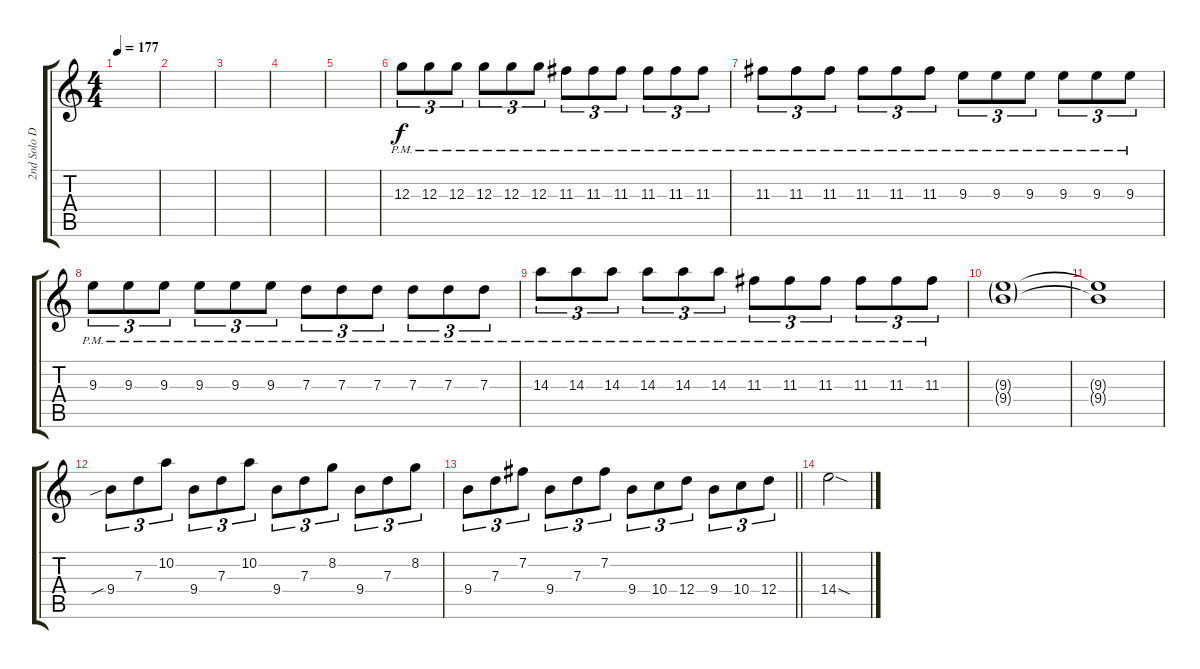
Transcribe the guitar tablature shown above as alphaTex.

\track ("2nd Solo Dub" "2nd Solo D") {instrument distortionguitar}
\staff {score tabs}
\tuning (E4 B3 G3 D3 A2 E2) {hide}
\ts (4 4)
\tempo 177
\clef g2
\ks c
|
|
|
|
|
12.3{pm}.8{tu (3 2)} 12.3{pm}.8{tu (3 2)} 12.3{pm}.8{tu (3 2)} 12.3{pm}.8{tu (3 2)} 12.3{pm}.8{tu (3 2)} 12.3{pm}.8{tu (3 2)} 11.3{pm}.8{tu (3 2)} 11.3{pm}.8{tu (3 2)} 11.3{pm}.8{tu (3 2)} 11.3{pm}.8{tu (3 2)} 11.3{pm}.8{tu (3 2)} 11.3{pm}.8{tu (3 2)} |
11.3{pm}.8{tu (3 2)} 11.3{pm}.8{tu (3 2)} 11.3{pm}.8{tu (3 2)} 11.3{pm}.8{tu (3 2)} 11.3{pm}.8{tu (3 2)} 11.3{pm}.8{tu (3 2)} 9.3{pm}.8{tu (3 2)} 9.3{pm}.8{tu (3 2)} 9.3{pm}.8{tu (3 2)} 9.3{pm}.8{tu (3 2)} 9.3{pm}.8{tu (3 2)} 9.3{pm}.8{tu (3 2)} |
9.3{pm}.8{tu (3 2)} 9.3{pm}.8{tu (3 2)} 9.3{pm}.8{tu (3 2)} 9.3{pm}.8{tu (3 2)} 9.3{pm}.8{tu (3 2)} 9.3{pm}.8{tu (3 2)} 7.3{pm}.8{tu (3 2)} 7.3{pm}.8{tu (3 2)} 7.3{pm}.8{tu (3 2)} 7.3{pm}.8{tu (3 2)} 7.3{pm}.8{tu (3 2)} 7.3{pm}.8{tu (3 2)} |
14.3{pm}.8{tu (3 2)} 14.3{pm}.8{tu (3 2)} 14.3{pm}.8{tu (3 2)} 14.3{pm}.8{tu (3 2)} 14.3{pm}.8{tu (3 2)} 14.3{pm}.8{tu (3 2)} 11.3{pm}.8{tu (3 2)} 11.3{pm}.8{tu (3 2)} 11.3{pm}.8{tu (3 2)} 11.3{pm}.8{tu (3 2)} 11.3{pm}.8{tu (3 2)} 11.3{pm}.8{tu (3 2)} |
(9.3{g} 9.4{g}).1{volume 0} |
(9.3{t} 9.4{t}).1 |
9.4{sib}.8{tu (3 2) volume 12} 7.3.8{tu (3 2)} 10.2.8{tu (3 2)} 9.4.8{tu (3 2)} 7.3.8{tu (3 2)} 10.2.8{tu (3 2)} 9.4.8{tu (3 2)} 7.3.8{tu (3 2)} 8.2.8{tu (3 2)} 9.4.8{tu (3 2)} 7.3.8{tu (3 2)} 8.2.8{tu (3 2)} |
\barLineRight lightlight
9.4.8{tu (3 2)} 7.3.8{tu (3 2)} 7.2.8{tu (3 2)} 9.4.8{tu (3 2)} 7.3.8{tu (3 2)} 7.2.8{tu (3 2)} 9.4.8{tu (3 2)} 10.4.8{tu (3 2)} 12.4.8{tu (3 2)} 9.4.8{tu (3 2)} 10.4.8{tu (3 2)} 12.4.8{tu (3 2)} |
14.4{sod}.2
